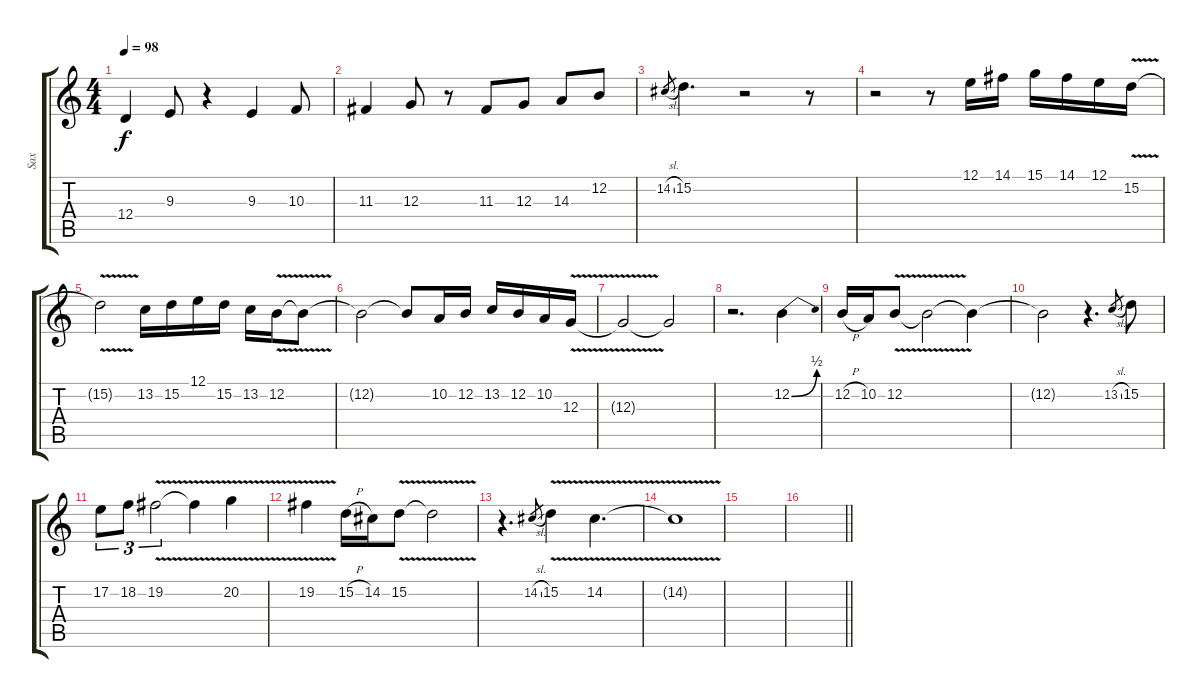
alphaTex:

\track ("Sax" "Sax") {instrument altosax}
\staff {score tabs}
\tuning (E4 B3 G3 D3 A2 E2) {hide}
\ts (4 4)
\tempo 98
\clef g2
\ks c
12.4.4{dy f} 9.3.8 r.4 9.3.4 10.3.8 |
11.3.4 12.3.8 r.8 11.3.8 12.3.8 14.3.8 12.2.8 |
14.2{sl}.8{gr} 15.2.4{d} r.2 r.8 |
r.2 r.8 12.1.16 14.1.16 15.1.16 14.1.16 12.1.16 15.2{v}.16 |
15.2{t}.2 13.2.16 15.2.16 12.1.16 15.2.16 13.2.16 12.2{v}.16 12.2{t}.8 |
12.2{t}.2 12.2{t}.8 10.2.16 12.2.16 13.2.16 12.2.16 10.2.16 12.3{v}.16 |
12.3{t}.2 12.3{t}.2{volume 8} |
r.2{d volume 13} 12.2{be (bend 0 0 60 2)}.4 |
12.2{h}.16 10.2.16 12.2{v}.8 12.2{t}.2 12.2{t}.4 |
12.2{t}.2 r.4{d} 13.2{sl}.8{gr} 15.2.8 |
17.2.8{tu (3 2)} 18.2.8{tu (3 2)} 19.2{v}.2{tu (3 2)} 19.2{t}.4 20.2{v}.4 |
19.2{v}.4 15.2{h}.16 14.2.16 15.2{v}.8 15.2{t}.2 |
r.4{d} 14.2{sl}.8{gr} 15.2{v}.4 14.2{v}.4{d} |
14.2{t}.1 |
|
\barLineRight lightlight
